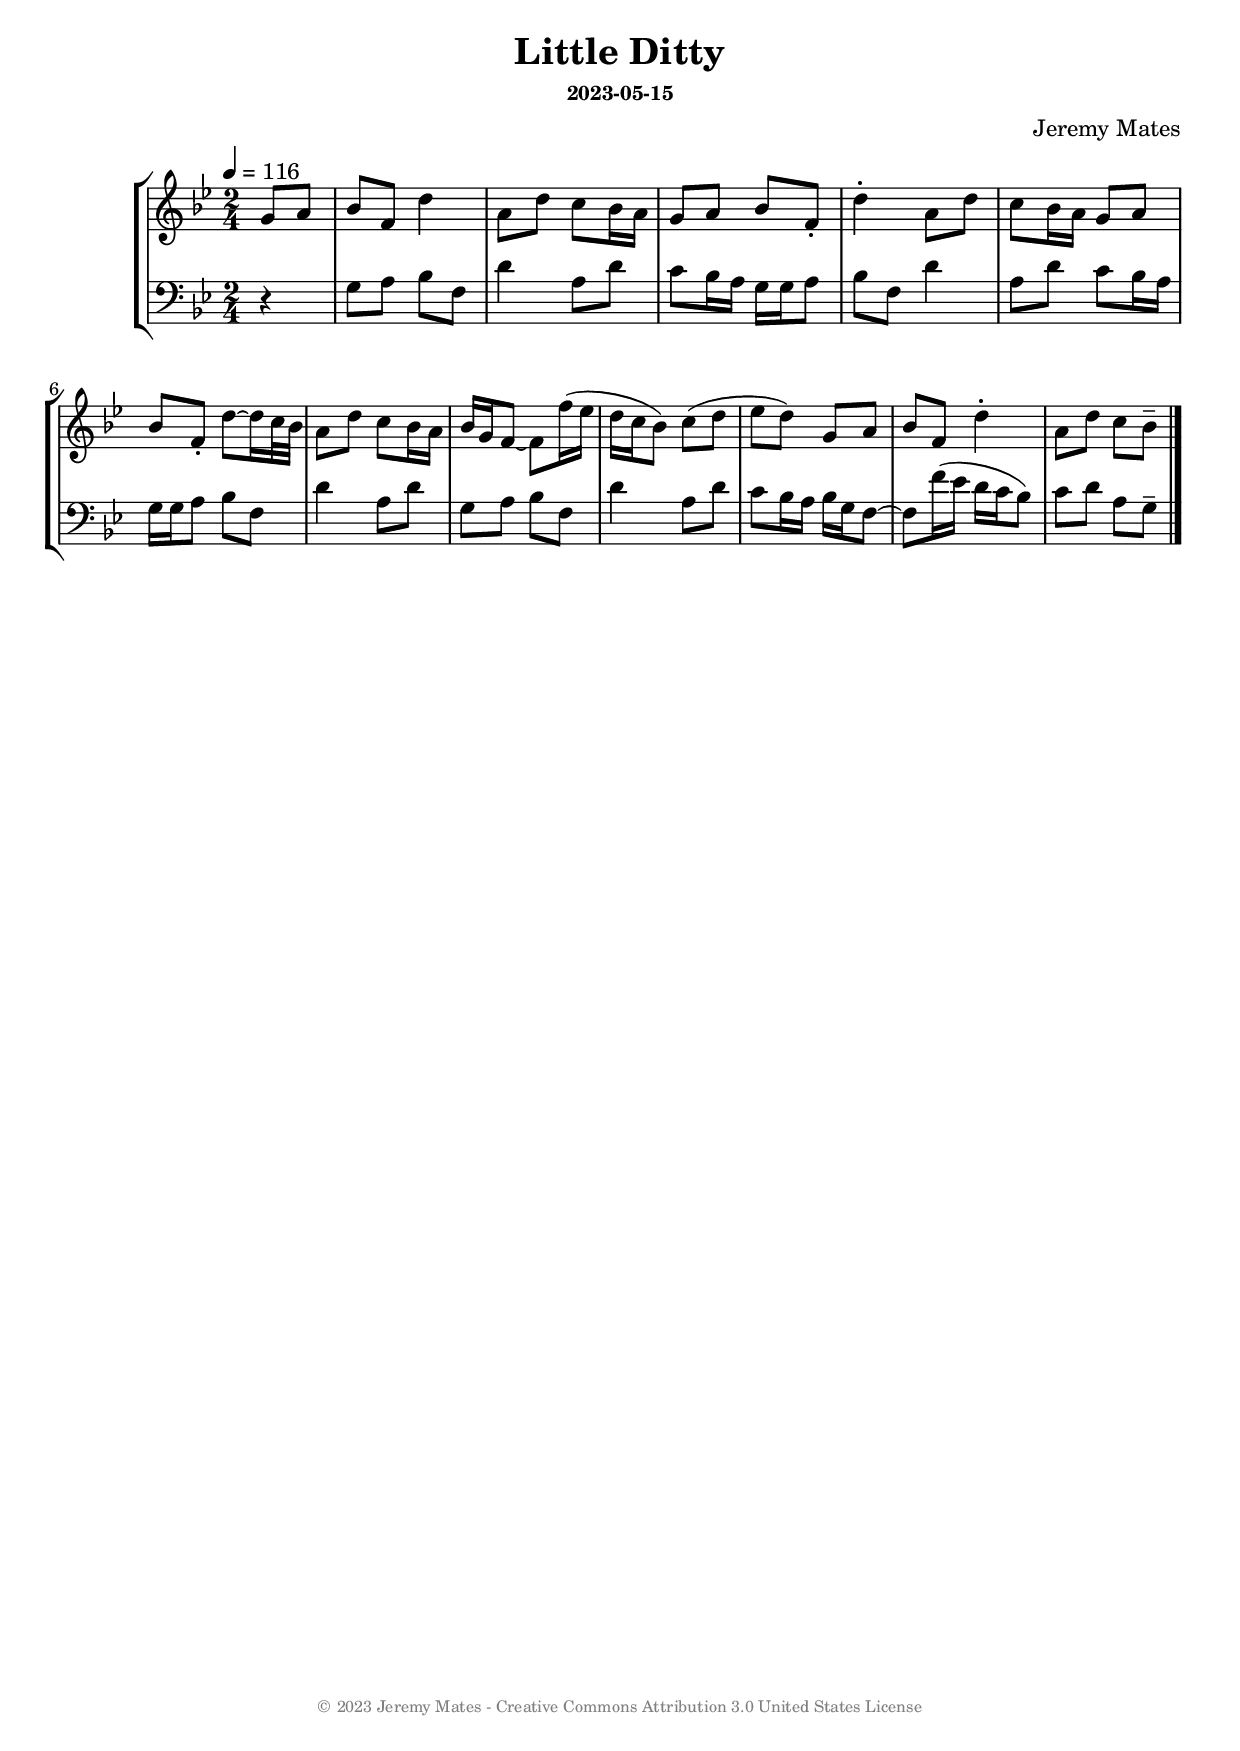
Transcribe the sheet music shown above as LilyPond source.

% LilyPond engraving system - https://www.lilypond.org/

\version "2.18.2"

\header {
  title       = "Little Ditty"
  composer    = "Jeremy Mates"
  subsubtitle = "2023-05-15"
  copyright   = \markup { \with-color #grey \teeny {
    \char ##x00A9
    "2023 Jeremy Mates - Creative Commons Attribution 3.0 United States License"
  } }
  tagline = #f
}

tempoandetc = {
  \tempo 4=116
  \key g \minor
  \time 2/4
}

sopa = \relative f' {
  \partial 4                                 g8 a

  bes8 f   d'4              a8 d c bes16 a   g8 a
  bes8 f-. d'4-.            a8 d c bes16 a   g8 a
  bes8 f-. d'~ d16 c32 bes  a8 d c bes16 a

  bes16 g f8~ f f'16( ees d c bes8) c( d ees d)
  g,8   a bes f8 d'4-. a8 d c bes8--
}

bassa = \relative f {
  \partial 4                                 r4

  g8    a  bes f d'4 a8 d c bes16 a
  g16 g a8 bes f d'4 a8 d c bes16 a
  g16 g a8 bes f d'4 a8 d

  g,8   a bes f d'4 a8 d c bes16 a
  bes16 g f8~ f f'16( ees d c bes8) c d a g8--
}

msop = {
  \tempoandetc 
  \set Staff.midiInstrument = #"acoustic grand"
  \sopa
}

mbass = {
  \tempoandetc 
  \set Staff.midiInstrument = #"electric grand"
  \bassa
}

themidi = {
  <<
    \set Score.midiChannelMapping = #'staff
    \new Staff = "soprano" \msop
    \new Staff = "bass" \mbass
  >>
}

\score {
  \themidi
  \midi { }
}

ssop = {
  \tempoandetc 
  \sopa
  \bar "|."
}

sbass = {
  \tempoandetc 
  \bassa
  \bar "|."
}

thescore = {
  \new StaffGroup <<
    \new Staff << \clef sop \ssop >>
    \new Staff << \clef bass \sbass >>
  >>
}

\score {
  \thescore
  \layout { }
}